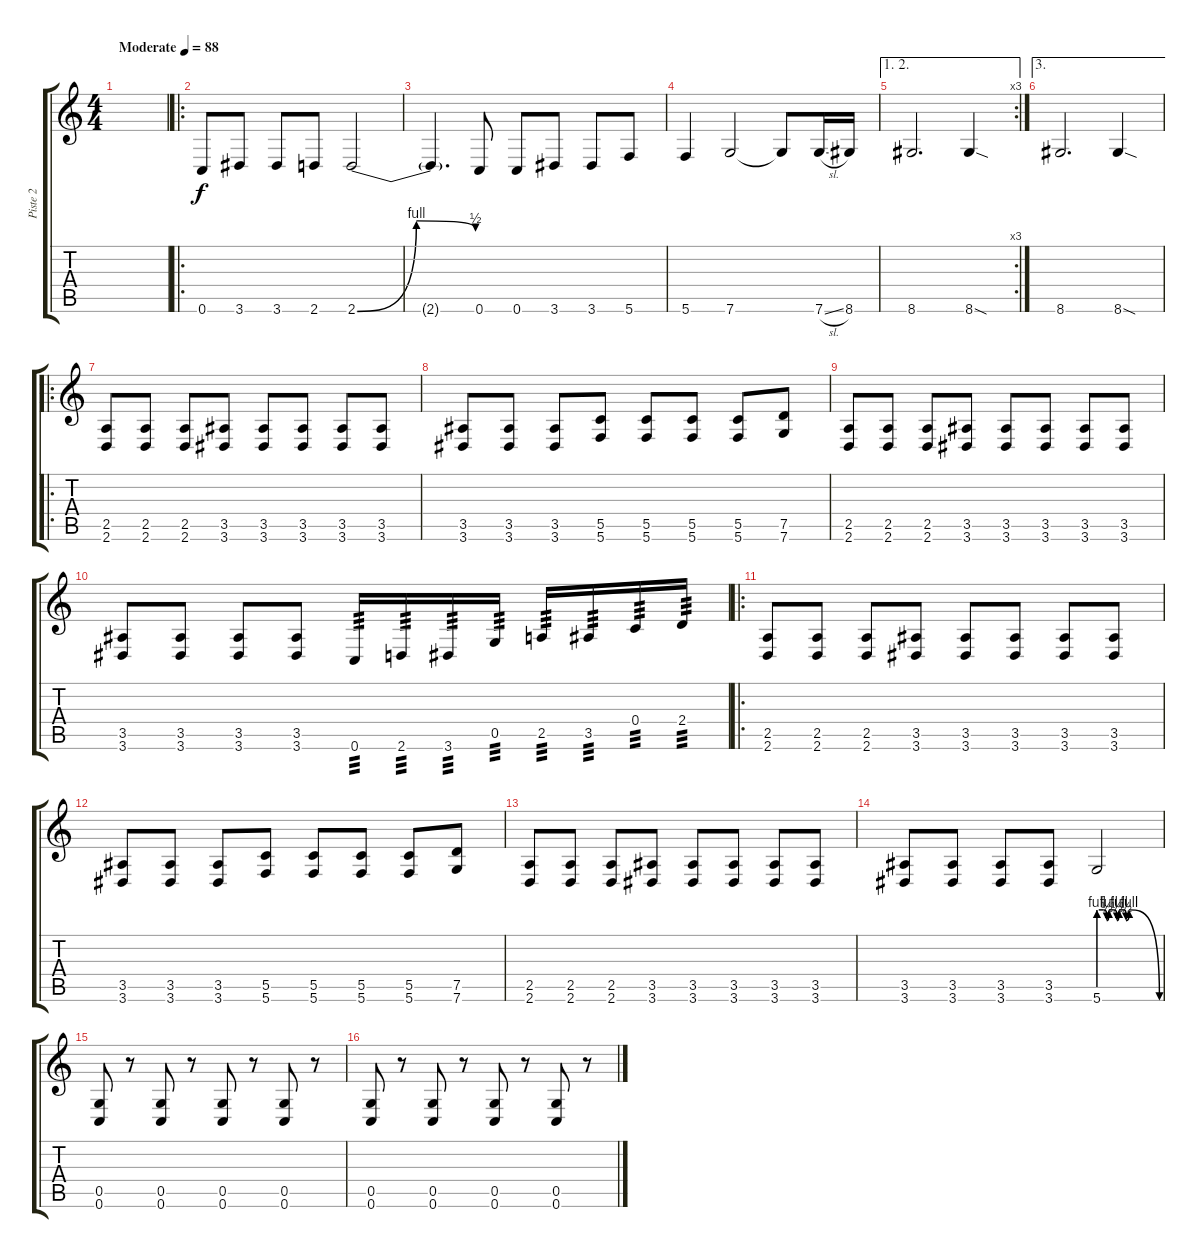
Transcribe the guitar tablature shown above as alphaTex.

\track ("Piste 2" "Piste 2") {instrument distortionguitar}
\staff {score tabs}
\tuning (D4 A3 F3 C3 G2 C2) {hide}
\ts (4 4)
\tempo (88 "Moderate")
\clef g2
\ks c
|
\ro
0.6.8 3.6.8 3.6.8 2.6.8 2.6{be (bendrelease 0 0 41 4 41 4 60 2)}.2 |
2.6{t}.4{d} 0.6.8 0.6.8 3.6.8 3.6.8 5.6.8 |
5.6.4 7.6.2 7.6{t}.8 7.6{sl}.16 8.6.16 |
\ae (1 2)
\rc 3
8.6.2{d} 8.6{sod}.4 |
\ae 3
8.6.2{d} 8.6{sod}.4 |
\ro
(2.5 2.6).8 (2.5 2.6).8 (2.5 2.6).8 (3.5 3.6).8 (3.5 3.6).8 (3.5 3.6).8 (3.5 3.6).8 (3.5 3.6).8 |
(3.5 3.6).8 (3.5 3.6).8 (3.5 3.6).8 (5.5 5.6).8 (5.5 5.6).8 (5.5 5.6).8 (5.5 5.6).8 (7.5 7.6).8 |
(2.5 2.6).8 (2.5 2.6).8 (2.5 2.6).8 (3.5 3.6).8 (3.5 3.6).8 (3.5 3.6).8 (3.5 3.6).8 (3.5 3.6).8 |
(3.5 3.6).8 (3.5 3.6).8 (3.5 3.6).8 (3.5 3.6).8 0.6.16{tp 3} 2.6.16{tp 3} 3.6.16{tp 3} 0.5.16{tp 3} 2.5.16{tp 3} 3.5.16{tp 3} 0.4.16{tp 3} 2.4.16{tp 3} |
\ro
(2.5 2.6).8 (2.5 2.6).8 (2.5 2.6).8 (3.5 3.6).8 (3.5 3.6).8 (3.5 3.6).8 (3.5 3.6).8 (3.5 3.6).8 |
(3.5 3.6).8 (3.5 3.6).8 (3.5 3.6).8 (5.5 5.6).8 (5.5 5.6).8 (5.5 5.6).8 (5.5 5.6).8 (7.5 7.6).8 |
(2.5 2.6).8 (2.5 2.6).8 (2.5 2.6).8 (3.5 3.6).8 (3.5 3.6).8 (3.5 3.6).8 (3.5 3.6).8 (3.5 3.6).8 |
(3.5 3.6).8 (3.5 3.6).8 (3.5 3.6).8 (3.5 3.6).8 5.6{be (custom 0 4 5 4 8 2 10 4 15 4 18 2 20 4 25 4 27 2 30 4 60 0)}.2 |
(0.5 0.6).8 r.8 (0.5 0.6).8 r.8 (0.5 0.6).8 r.8 (0.5 0.6).8 r.8 |
(0.5 0.6).8 r.8 (0.5 0.6).8 r.8 (0.5 0.6).8 r.8 (0.5 0.6).8 r.8
